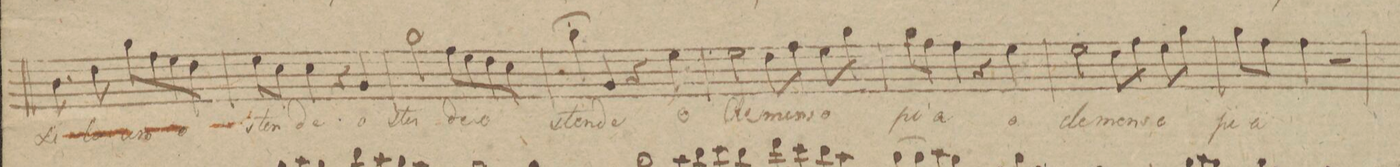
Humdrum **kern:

**kern	**text
*I"Canto	*
*clefC1	*
*k[f#c#g#]	*
*met(c)	*
*M4/4	*
4.g#\	-xi-
8b\	-li-
8ee\L	-um
8dd\	.
8cc#\	o-
8b\J	.
=151	=151
8cc#\L	-sten-
8a\J	.
4a\	-de
4r	.
4e/	o-
=152	=152
2ee\	-sten-
8dd\L	-de
8cc#\	.
8b\	o-
8a\J	.
=153	=153
4ee;\	-sten-
4e/	-de
4r	.
4cc#\	o
=154	=154
2cc#\	Cle-
8b\L	-mens
8dd\J	.
8cc#\L	o
8ee\J	.
=155	=155
8ee\L	pi-
8dd\J	.
4dd\	-a
4r	.
4cc#\	o
=156	=156
2cc#\	cle-
8b\L	-mens
8dd\J	.
8cc#\L	o
8ee\J	.
=157	=157
8ee\L	pi-
8dd\J	.
4dd\	-a
2r	.
=158	=158
*-	*-
